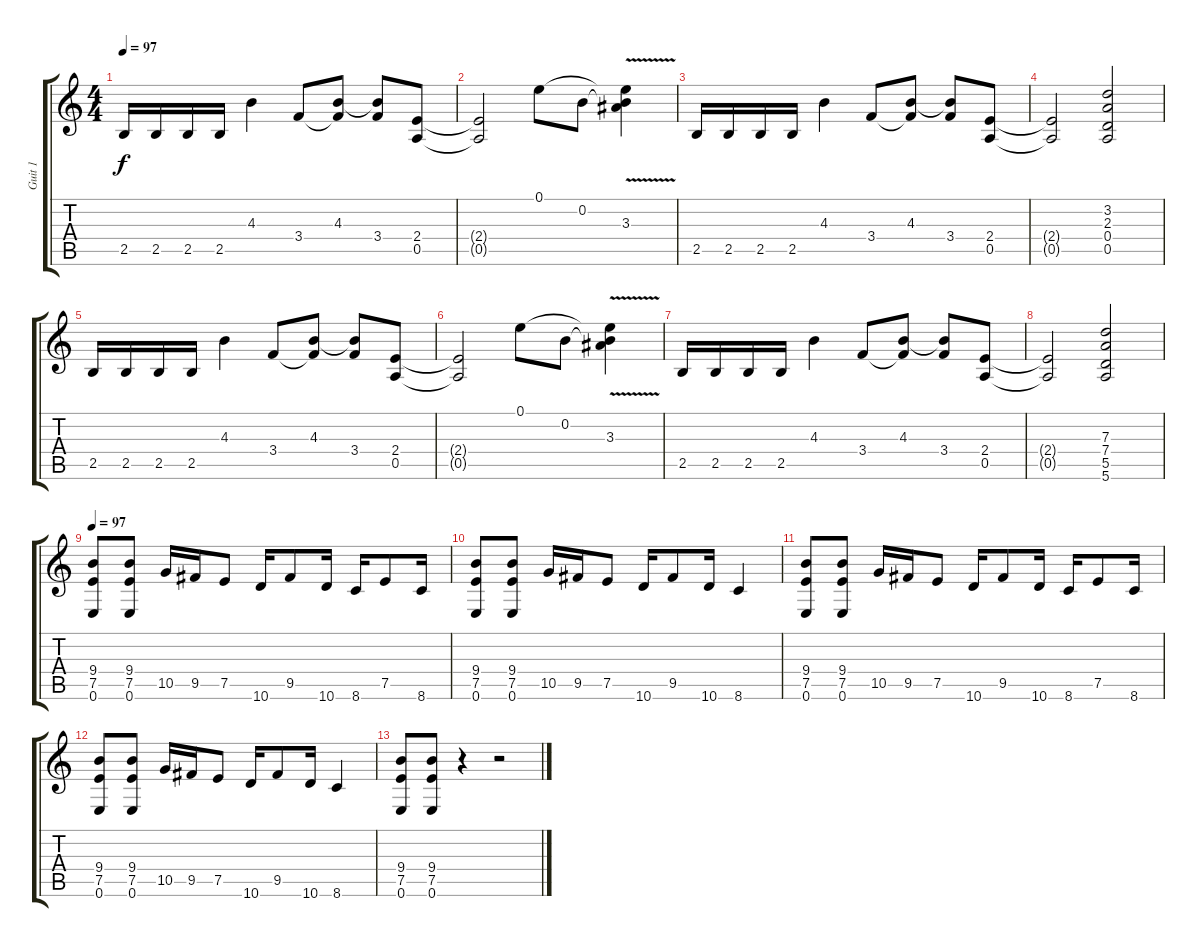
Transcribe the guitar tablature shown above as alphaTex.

\track ("Guit 1" "Guit 1") {instrument overdrivenguitar}
\staff {score tabs}
\tuning (E4 B3 G3 D3 A2 E2) {hide}
\ts (4 4)
\tempo 97
\clef g2
\ks c
2.5.16{dy f} 2.5.16 2.5.16 2.5.16 4.3.4 3.4.8 (4.3 3.4{t}).8 (4.3{t} 3.4).8 (2.4 0.5).8 |
(2.4{t} 0.5{t}).2 0.1.8 0.2.8 (0.1{t} 0.2{t} 3.3{v}).4 |
2.5.16 2.5.16 2.5.16 2.5.16 4.3.4 3.4.8 (4.3 3.4{t}).8 (4.3{t} 3.4).8 (2.4 0.5).8 |
(2.4{t} 0.5{t}).2 (3.2 2.3 0.4 0.5).2 |
2.5.16 2.5.16 2.5.16 2.5.16 4.3.4 3.4.8 (4.3 3.4{t}).8 (4.3{t} 3.4).8 (2.4 0.5).8 |
(2.4{t} 0.5{t}).2 0.1.8 0.2.8 (0.1{t} 0.2{t} 3.3{v}).4 |
2.5.16 2.5.16 2.5.16 2.5.16 4.3.4 3.4.8 (4.3 3.4{t}).8 (4.3{t} 3.4).8 (2.4 0.5).8 |
(2.4{t} 0.5{t}).2 (7.3 7.4 5.5 5.6).2 |
\tempo 97
(9.4 7.5 0.6).8 (9.4 7.5 0.6).8 10.5.16 9.5.16 7.5.8 10.6.16 9.5.8 10.6.16 8.6.16 7.5.8 8.6.16 |
(9.4 7.5 0.6).8 (9.4 7.5 0.6).8 10.5.16 9.5.16 7.5.8 10.6.16 9.5.8 10.6.16 8.6.4 |
(9.4 7.5 0.6).8 (9.4 7.5 0.6).8 10.5.16 9.5.16 7.5.8 10.6.16 9.5.8 10.6.16 8.6.16 7.5.8 8.6.16 |
(9.4 7.5 0.6).8 (9.4 7.5 0.6).8 10.5.16 9.5.16 7.5.8 10.6.16 9.5.8 10.6.16 8.6.4 |
(9.4 7.5 0.6).8 (9.4 7.5 0.6).8 r.4 r.2
